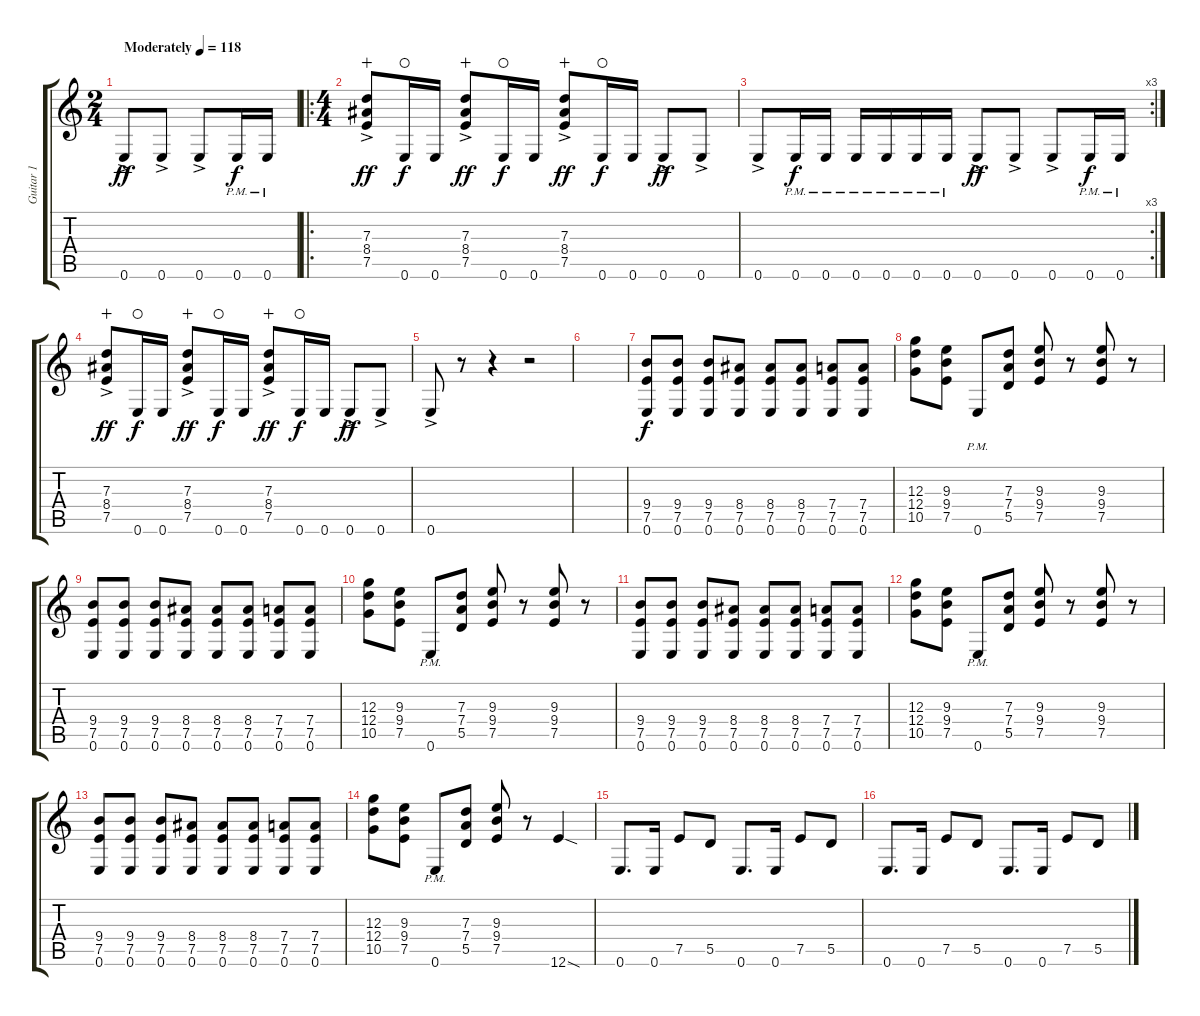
\track ("Guitar 1" "Guitar 1") {instrument distortionguitar}
\staff {score tabs}
\tuning (E4 B3 G3 D3 A2 E2) {hide}
\ts (2 4)
\tempo (118 "Moderately")
\clef g2
\ks c
0.6{ac}.8{dy ff instrument distortionguitar} 0.6{ac}.8 0.6{ac}.8 0.6{pm}.16{dy f} 0.6{pm}.16 |
\ro
\ts (4 4)
(7.3{ac} 8.4{ac} 7.5{ac}).8{dy ff wahc} 0.6.16{dy f waho} 0.6.16 (7.3{ac} 8.4{ac} 7.5{ac}).8{dy ff wahc} 0.6.16{dy f waho} 0.6.16 (7.3{ac} 8.4{ac} 7.5{ac}).8{dy ff wahc} 0.6.16{dy f waho} 0.6.16 0.6{ac}.8{dy ff} 0.6{ac}.8 |
\rc 3
0.6{ac}.8 0.6{pm}.16{dy f} 0.6{pm}.16 0.6{pm}.16 0.6{pm}.16 0.6{pm}.16 0.6{pm}.16 0.6{ac}.8{dy ff} 0.6{ac}.8 0.6{ac}.8 0.6{pm}.16{dy f} 0.6{pm}.16 |
(7.3{ac} 8.4{ac} 7.5{ac}).8{dy ff wahc} 0.6.16{dy f waho} 0.6.16 (7.3{ac} 8.4{ac} 7.5{ac}).8{dy ff wahc} 0.6.16{dy f waho} 0.6.16 (7.3{ac} 8.4{ac} 7.5{ac}).8{dy ff wahc} 0.6.16{dy f waho} 0.6.16 0.6{ac}.8{dy ff} 0.6{ac}.8 |
0.6{ac}.8 r.8 r.4 r.2 |
|
(9.4 7.5 0.6).8{dy f} (9.4 7.5 0.6).8 (9.4 7.5 0.6).8 (8.4 7.5 0.6).8 (8.4 7.5 0.6).8 (8.4 7.5 0.6).8 (7.4 7.5 0.6).8 (7.4 7.5 0.6).8 |
(12.3 12.4 10.5).8 (9.3 9.4 7.5).8 0.6{pm}.8 (7.3 7.4 5.5).8 (9.3 9.4 7.5).8 r.8 (9.3 9.4 7.5).8 r.8 |
(9.4 7.5 0.6).8 (9.4 7.5 0.6).8 (9.4 7.5 0.6).8 (8.4 7.5 0.6).8 (8.4 7.5 0.6).8 (8.4 7.5 0.6).8 (7.4 7.5 0.6).8 (7.4 7.5 0.6).8 |
(12.3 12.4 10.5).8 (9.3 9.4 7.5).8 0.6{pm}.8 (7.3 7.4 5.5).8 (9.3 9.4 7.5).8 r.8 (9.3 9.4 7.5).8 r.8 |
(9.4 7.5 0.6).8 (9.4 7.5 0.6).8 (9.4 7.5 0.6).8 (8.4 7.5 0.6).8 (8.4 7.5 0.6).8 (8.4 7.5 0.6).8 (7.4 7.5 0.6).8 (7.4 7.5 0.6).8 |
(12.3 12.4 10.5).8 (9.3 9.4 7.5).8 0.6{pm}.8 (7.3 7.4 5.5).8 (9.3 9.4 7.5).8 r.8 (9.3 9.4 7.5).8 r.8 |
(9.4 7.5 0.6).8 (9.4 7.5 0.6).8 (9.4 7.5 0.6).8 (8.4 7.5 0.6).8 (8.4 7.5 0.6).8 (8.4 7.5 0.6).8 (7.4 7.5 0.6).8 (7.4 7.5 0.6).8 |
(12.3 12.4 10.5).8 (9.3 9.4 7.5).8 0.6{pm}.8 (7.3 7.4 5.5).8 (9.3 9.4 7.5).8 r.8 12.6{sod}.4 |
0.6.8{d} 0.6.16 7.5.8 5.5.8 0.6.8{d} 0.6.16 7.5.8 5.5.8 |
0.6.8{d} 0.6.16 7.5.8 5.5.8 0.6.8{d} 0.6.16 7.5.8 5.5.8
